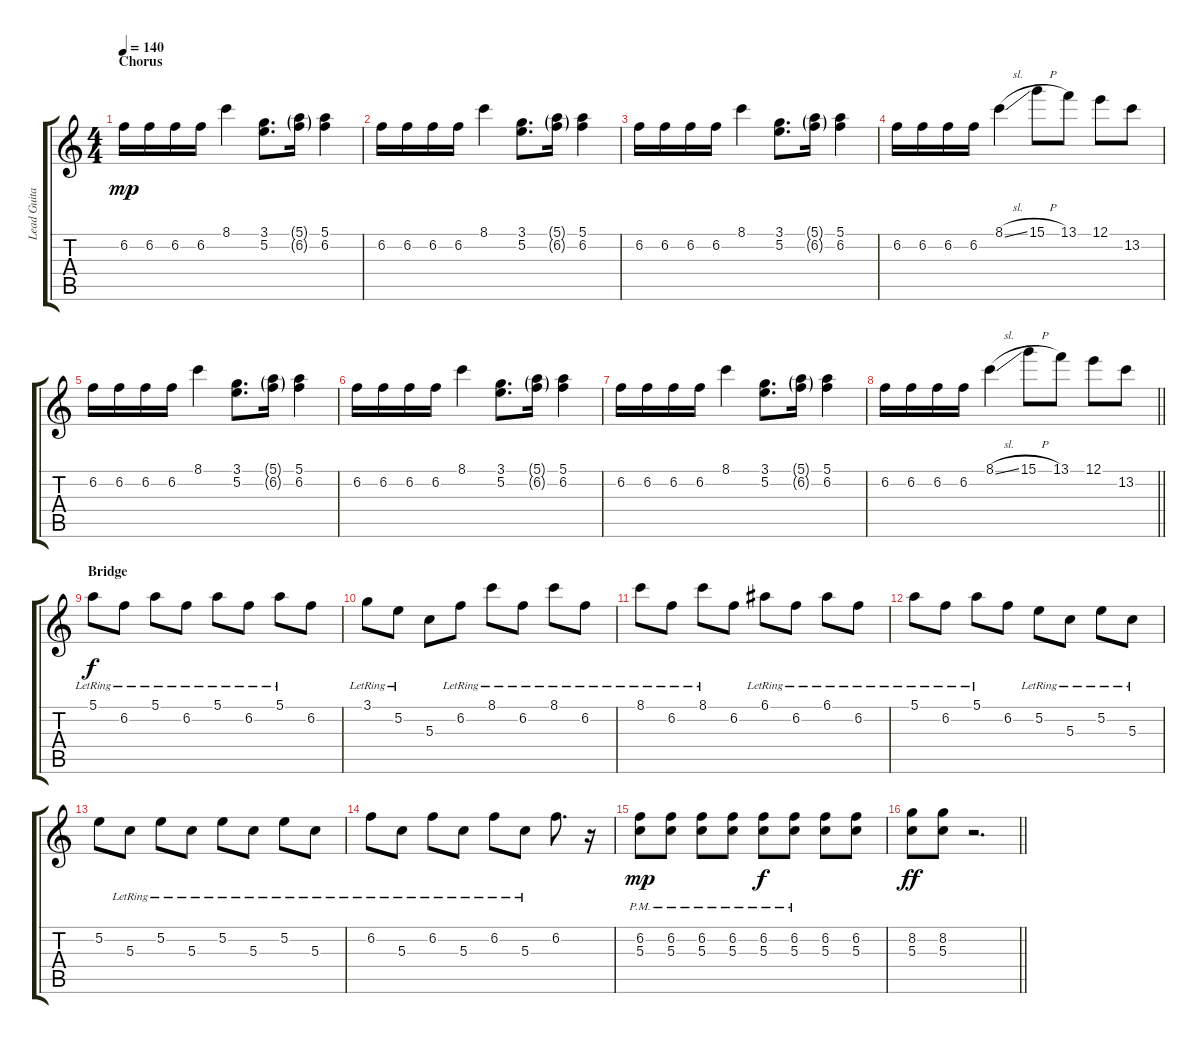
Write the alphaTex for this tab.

\track ("Lead Guitar" "Lead Guita") {instrument distortionguitar}
\staff {score tabs}
\tuning (E4 B3 G3 D3 A2 D2) {hide}
\ts (4 4)
\section ("" "Chorus")
\tempo 140
\clef g2
\ks c
6.2.16{dy mp} 6.2.16 6.2.16 6.2.16 8.1.4 (3.1 5.2).8{d} (5.1{g} 6.2{g}).16 (5.1 6.2).4 |
6.2.16 6.2.16 6.2.16 6.2.16 8.1.4 (3.1 5.2).8{d} (5.1{g} 6.2{g}).16 (5.1 6.2).4 |
6.2.16 6.2.16 6.2.16 6.2.16 8.1.4 (3.1 5.2).8{d} (5.1{g} 6.2{g}).16 (5.1 6.2).4 |
6.2.16 6.2.16 6.2.16 6.2.16 8.1{sl}.4 15.1{h}.8 13.1.8 12.1.8 13.2.8 |
6.2.16 6.2.16 6.2.16 6.2.16 8.1.4 (3.1 5.2).8{d} (5.1{g} 6.2{g}).16 (5.1 6.2).4 |
6.2.16 6.2.16 6.2.16 6.2.16 8.1.4 (3.1 5.2).8{d} (5.1{g} 6.2{g}).16 (5.1 6.2).4 |
6.2.16 6.2.16 6.2.16 6.2.16 8.1.4 (3.1 5.2).8{d} (5.1{g} 6.2{g}).16 (5.1 6.2).4 |
\barLineRight lightlight
6.2.16 6.2.16 6.2.16 6.2.16 8.1{sl}.4 15.1{h}.8 13.1.8 12.1.8 13.2.8 |
\section ("" "Bridge")
5.1{lr}.8{dy f volume 8} 6.2{lr}.8 5.1{lr}.8 6.2{lr}.8 5.1{lr}.8 6.2{lr}.8 5.1{lr}.8 6.2.8 |
3.1{lr}.8 5.2{lr}.8 5.3.8 6.2{lr}.8 8.1{lr}.8 6.2{lr}.8 8.1{lr}.8 6.2{lr}.8 |
8.1{lr}.8 6.2{lr}.8 8.1{lr}.8 6.2.8 6.1{lr}.8 6.2{lr}.8 6.1{lr}.8 6.2{lr}.8 |
5.1{lr}.8 6.2{lr}.8 5.1{lr}.8 6.2.8 5.2{lr}.8 5.3{lr}.8 5.2{lr}.8 5.3{lr}.8 |
5.2.8 5.3{lr}.8 5.2{lr}.8 5.3{lr}.8 5.2{lr}.8 5.3{lr}.8 5.2{lr}.8 5.3{lr}.8 |
6.2{lr}.8 5.3{lr}.8 6.2{lr}.8 5.3{lr}.8 6.2{lr}.8 5.3{lr}.8 6.2.8{d} r.16 |
(6.2{pm} 5.3{pm}).8{dy mp} (6.2{pm} 5.3{pm}).8 (6.2{pm} 5.3{pm}).8 (6.2{pm} 5.3{pm}).8 (6.2{pm} 5.3{pm}).8{dy f} (6.2 5.3{pm}).8 (6.2 5.3).8 (6.2 5.3).8 |
\barLineRight lightlight
(8.2 5.3).8{dy ff} (8.2 5.3).8 r.2{d}
